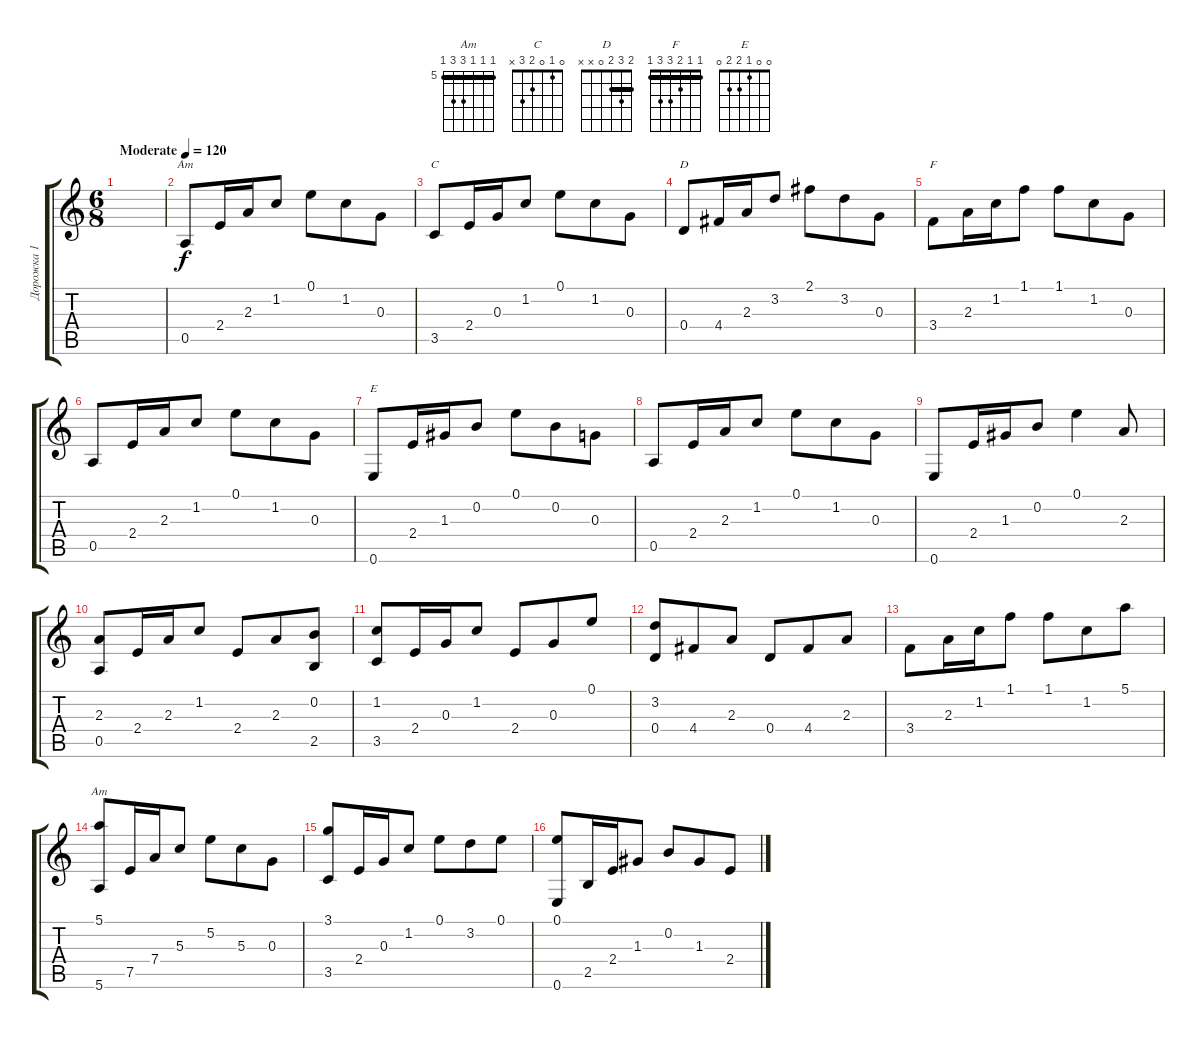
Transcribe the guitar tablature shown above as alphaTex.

\track ("Дорожка 1" "Дорожка 1") {instrument acousticguitarsteel}
\staff {score tabs}
\tuning (E4 B3 G3 D3 A2 E2) {hide}
\chord ("Am" 0 1 2 2 0 x)
\chord ("C" 0 1 0 2 3 x)
\chord ("D" 2 3 2 0 x x) {barre 2}
\chord ("F" 1 1 2 3 3 1) {barre 1}
\chord ("E" 0 0 1 2 2 0)
\chord ("Am" 5 5 5 7 7 5) {firstfret 5 barre 5}
\ts (6 8)
\tempo (120 "Moderate")
\clef g2
\ks c
|
0.5.8{ch "Am"} 2.4.16 2.3.16 1.2.8 0.1.8 1.2.8 0.3.8 |
3.5.8{ch "C"} 2.4.16 0.3.16 1.2.8 0.1.8 1.2.8 0.3.8 |
0.4.8{ch "D"} 4.4.16 2.3.16 3.2.8 2.1.8 3.2.8 0.3.8 |
3.4.8{ch "F"} 2.3.16 1.2.16 1.1.8 1.1.8 1.2.8 0.3.8 |
0.5.8 2.4.16 2.3.16 1.2.8 0.1.8 1.2.8 0.3.8 |
0.6.8{ch "E"} 2.4.16 1.3.16 0.2.8 0.1.8 0.2.8 0.3.8 |
0.5.8 2.4.16 2.3.16 1.2.8 0.1.8 1.2.8 0.3.8 |
0.6.8 2.4.16 1.3.16 0.2.8 0.1.4 2.3.8 |
(2.3 0.5).8 2.4.16 2.3.16 1.2.8 2.4.8 2.3.8 (0.2 2.5).8 |
(1.2 3.5).8 2.4.16 0.3.16 1.2.8 2.4.8 0.3.8 0.1.8 |
(3.2 0.4).8 4.4.8 2.3.8 0.4.8 4.4.8 2.3.8 |
3.4.8 2.3.16 1.2.16 1.1.8 1.1.8 1.2.8 5.1.8 |
(5.1 5.6).8{ch "Am"} 7.5.16 7.4.16 5.3.8 5.2.8 5.3.8 0.3.8 |
(3.1 3.5).8 2.4.16 0.3.16 1.2.8 0.1.8 3.2.8 0.1.8 |
(0.1 0.6).8 2.5.16 2.4.16 1.3.8 0.2.8 1.3.8 2.4.8
